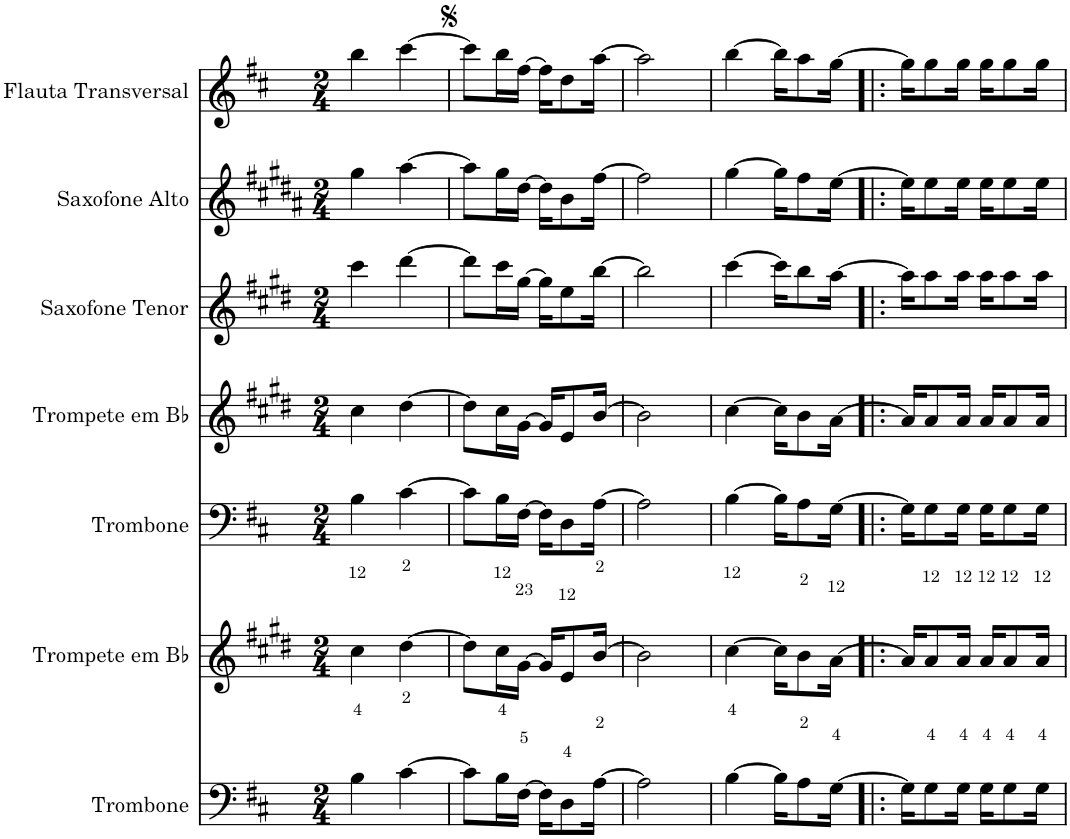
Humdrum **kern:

**kern	**kern	**kern	**kern	**kern	**kern	**kern
*part7	*part6	*part5	*part4	*part3	*part2	*part1
*staff7	*staff6	*staff5	*staff4	*staff3	*staff2	*staff1
*I"Trombone	*I"Trompete em Bb	*I"Trombone	*I"Trompete em Bb	*I"Saxofone Tenor	*I"Saxofone Alto	*I"Flauta Transversal
*I'Tbn.	*I'Tpt. em Bb	*I'Tbn.	*I'Tpt. em Bb	*I'Sax. Tn.	*	*I'Fl.
*clefF4	*clefG2	*clefF4	*clefG2	*clefG2	*clefG2	*clefG2
*	*Trd1c2	*	*Trd1c2	*Trd8c14	*Trd5c9	*
*k[f#c#]	*k[f#c#g#d#]	*k[f#c#]	*k[f#c#g#d#]	*k[f#c#g#d#]	*k[f#c#g#d#a#]	*k[f#c#]
*M2/4	*M2/4	*M2/4	*M2/4	*M2/4	*M2/4	*M2/4
=1	=1	=1	=1	=1	=1	=1
4B\	4cc#\	4B\	4cc#\	4ccc#\	4gg#\	4bb\
[4c#\	[4dd#\	[4c#\	[4dd#\	[4ddd#\	[4aa#\	[4ccc#\
=2	=2	=2	=2	=2	=2	=2
8c#\L]	8dd#\L]	8c#\L]	8dd#\L]	8ddd#\L]	8aa#\L]	8ccc#\L]
16B\L	16cc#\L	16B\L	16cc#\L	16ccc#\L	16gg#\L	16bb\L
[16F#\JJ	[16g#\JJ	[16F#\JJ	[16g#\JJ	[16gg#\JJ	[16dd#\JJ	[16ff#\JJ
16F#\KL]	16g#/KL]	16F#\KL]	16g#/KL]	16gg#\KL]	16dd#\KL]	16ff#\KL]
8D\	8e/	8D\	8e/	8ee\	8b\	8dd\
[16A\Jk	[16b/Jk	[16A\Jk	[16b/Jk	[16bb\Jk	[16ff#\Jk	[16aa\Jk
=3	=3	=3	=3	=3	=3	=3
2A\]	2b\]	2A\]	2b\]	2bb\]	2ff#\]	2aa\]
=4	=4	=4	=4	=4	=4	=4
[4B\	[4cc#\	[4B\	[4cc#\	[4ccc#\	[4gg#\	[4bb\
16B\KL]	16cc#\KL]	16B\KL]	16cc#\KL]	16ccc#\KL]	16gg#\KL]	16bb\KL]
8A\	8b\	8A\	8b\	8bb\	8ff#\	8aa\
[16G\Jk	[16a\Jk	[16G\Jk	[16a\Jk	[16aa\Jk	[16ee\Jk	[16gg\Jk
=5!|:	=5!|:	=5!|:	=5!|:	=5!|:	=5!|:	=5!|:
16G\KL]	16a/KL]	16G\KL]	16a/KL]	16aa\KL]	16ee\KL]	16gg\KL]
8G\	8a/	8G\	8a/	8aa\	8ee\	8gg\
16G\Jk	16a/Jk	16G\Jk	16a/Jk	16aa\Jk	16ee\Jk	16gg\Jk
16G\KL	16a/KL	16G\KL	16a/KL	16aa\KL	16ee\KL	16gg\KL
8G\	8a/	8G\	8a/	8aa\	8ee\	8gg\
16G\Jk	16a/Jk	16G\Jk	16a/Jk	16aa\Jk	16ee\Jk	16gg\Jk
=	=	=	=	=	=	=
*-	*-	*-	*-	*-	*-	*-
